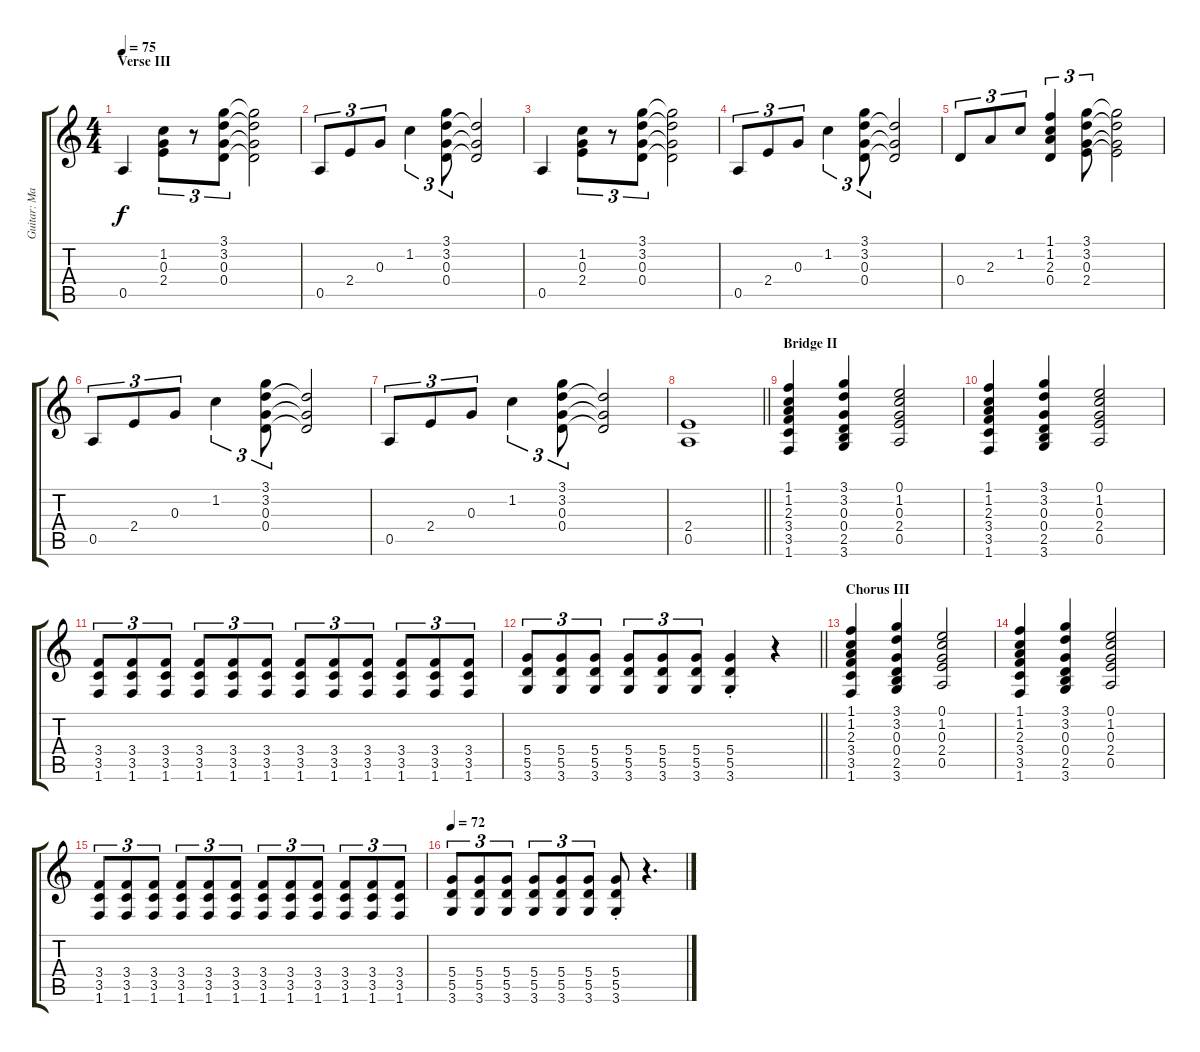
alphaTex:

\track ("Guitar: Mark" "Guitar: Ma") {instrument electricguitarclean}
\staff {score tabs}
\tuning (E4 B3 G3 D3 A2 E2) {hide}
\ts (4 4)
\section ("" "Verse III")
\tempo 75
\clef g2
\ks c
0.5.4{dy f} (1.2 0.3 2.4).8{tu (3 2)} r.8{tu (3 2)} (3.1 3.2 0.3 0.4).8{tu (3 2)} (3.1{t} 3.2{t} 0.3{t} 0.4{t}).2 |
0.5.8{tu (3 2)} 2.4.8{tu (3 2)} 0.3.8{tu (3 2)} 1.2.4{tu (3 2)} (3.1 3.2 0.3 0.4).8{tu (3 2)} (3.2{t} 0.3{t} 0.4{t}).2 |
0.5.4 (1.2 0.3 2.4).8{tu (3 2)} r.8{tu (3 2)} (3.1 3.2 0.3 0.4).8{tu (3 2)} (3.1{t} 3.2{t} 0.3{t} 0.4{t}).2 |
0.5.8{tu (3 2)} 2.4.8{tu (3 2)} 0.3.8{tu (3 2)} 1.2.4{tu (3 2)} (3.1 3.2 0.3 0.4).8{tu (3 2)} (3.2{t} 0.3{t} 0.4{t}).2 |
0.4.8{tu (3 2)} 2.3.8{tu (3 2)} 1.2.8{tu (3 2)} (1.1 1.2 2.3 0.4).4{tu (3 2)} (3.1 3.2 0.3 2.4).8{tu (3 2)} (3.1{t} 3.2{t} 0.3{t} 2.4{t}).2 |
0.5.8{tu (3 2)} 2.4.8{tu (3 2)} 0.3.8{tu (3 2)} 1.2.4{tu (3 2)} (3.1 3.2 0.3 0.4).8{tu (3 2)} (3.2{t} 0.3{t} 0.4{t}).2 |
0.5.8{tu (3 2)} 2.4.8{tu (3 2)} 0.3.8{tu (3 2)} 1.2.4{tu (3 2)} (3.1 3.2 0.3 0.4).8{tu (3 2)} (3.2{t} 0.3{t} 0.4{t}).2 |
\barLineRight lightlight
(2.4 0.5).1 |
\section ("" "Bridge II")
(1.1 1.2 2.3 3.4 3.5 1.6).4 (3.1 3.2 0.3 0.4 2.5 3.6).4 (0.1 1.2 0.3 2.4 0.5).2 |
(1.1 1.2 2.3 3.4 3.5 1.6).4 (3.1 3.2 0.3 0.4 2.5 3.6).4 (0.1 1.2 0.3 2.4 0.5).2 |
(3.4 3.5 1.6).8{tu (3 2)} (3.4 3.5 1.6).8{tu (3 2)} (3.4 3.5 1.6).8{tu (3 2)} (3.4 3.5 1.6).8{tu (3 2)} (3.4 3.5 1.6).8{tu (3 2)} (3.4 3.5 1.6).8{tu (3 2)} (3.4 3.5 1.6).8{tu (3 2)} (3.4 3.5 1.6).8{tu (3 2)} (3.4 3.5 1.6).8{tu (3 2)} (3.4 3.5 1.6).8{tu (3 2)} (3.4 3.5 1.6).8{tu (3 2)} (3.4 3.5 1.6).8{tu (3 2)} |
\barLineRight lightlight
(5.4 5.5 3.6).8{tu (3 2)} (5.4 5.5 3.6).8{tu (3 2)} (5.4 5.5 3.6).8{tu (3 2)} (5.4 5.5 3.6).8{tu (3 2)} (5.4 5.5 3.6).8{tu (3 2)} (5.4 5.5 3.6).8{tu (3 2)} (5.4{st} 5.5{st} 3.6{st}).4 r.4 |
\section ("" "Chorus III")
(1.1 1.2 2.3 3.4 3.5 1.6).4 (3.1 3.2 0.3 0.4 2.5 3.6).4 (0.1 1.2 0.3 2.4 0.5).2 |
(1.1 1.2 2.3 3.4 3.5 1.6).4 (3.1 3.2 0.3 0.4 2.5 3.6).4 (0.1 1.2 0.3 2.4 0.5).2 |
(3.4 3.5 1.6).8{tu (3 2)} (3.4 3.5 1.6).8{tu (3 2)} (3.4 3.5 1.6).8{tu (3 2)} (3.4 3.5 1.6).8{tu (3 2)} (3.4 3.5 1.6).8{tu (3 2)} (3.4 3.5 1.6).8{tu (3 2)} (3.4 3.5 1.6).8{tu (3 2)} (3.4 3.5 1.6).8{tu (3 2)} (3.4 3.5 1.6).8{tu (3 2)} (3.4 3.5 1.6).8{tu (3 2)} (3.4 3.5 1.6).8{tu (3 2)} (3.4 3.5 1.6).8{tu (3 2)} |
\tempo 72
(5.4 5.5 3.6).8{tu (3 2)} (5.4 5.5 3.6).8{tu (3 2)} (5.4 5.5 3.6).8{tu (3 2)} (5.4 5.5 3.6).8{tu (3 2)} (5.4 5.5 3.6).8{tu (3 2)} (5.4 5.5 3.6).8{tu (3 2)} (5.4{st} 5.5{st} 3.6{st}).8 r.4{d}
